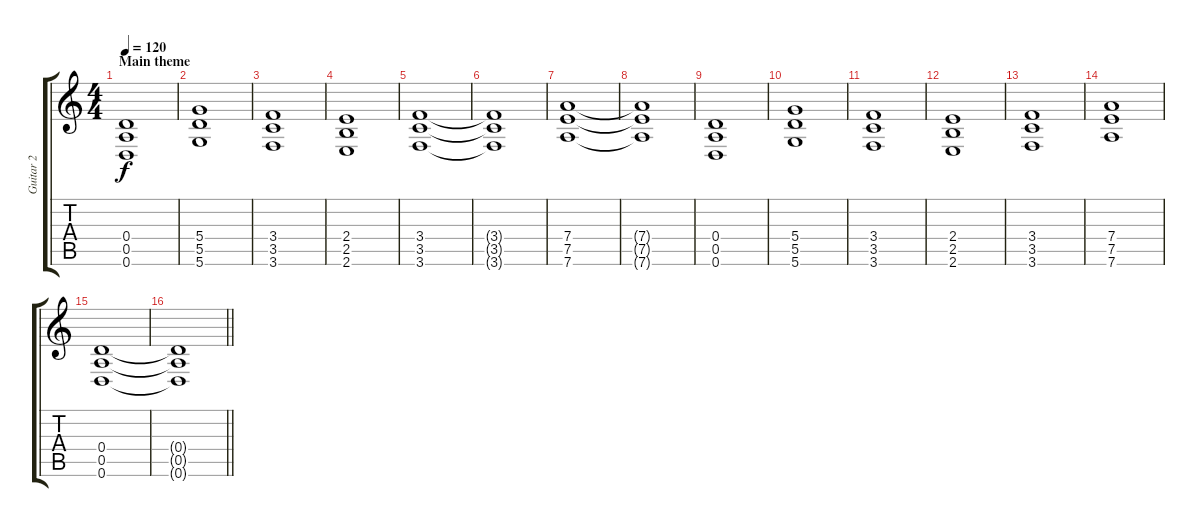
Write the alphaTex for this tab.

\track ("Guitar 2" "Guitar 2") {instrument distortionguitar}
\staff {score tabs}
\tuning (E4 B3 G3 D3 A2 D2) {hide}
\ts (4 4)
\section ("" "Main theme")
\tempo 120
\clef g2
\ks c
(0.4 0.5 0.6).1{dy f} |
(5.4 5.5 5.6).1 |
(3.4 3.5 3.6).1 |
(2.4 2.5 2.6).1 |
(3.4 3.5 3.6).1 |
(3.4{t} 3.5{t} 3.6{t}).1 |
(7.4 7.5 7.6).1 |
(7.4{t} 7.5{t} 7.6{t}).1 |
(0.4 0.5 0.6).1 |
(5.4 5.5 5.6).1 |
(3.4 3.5 3.6).1 |
(2.4 2.5 2.6).1 |
(3.4 3.5 3.6).1 |
(7.4 7.5 7.6).1 |
(0.4 0.5 0.6).1 |
\barLineRight lightlight
(0.4{t} 0.5{t} 0.6{t}).1
